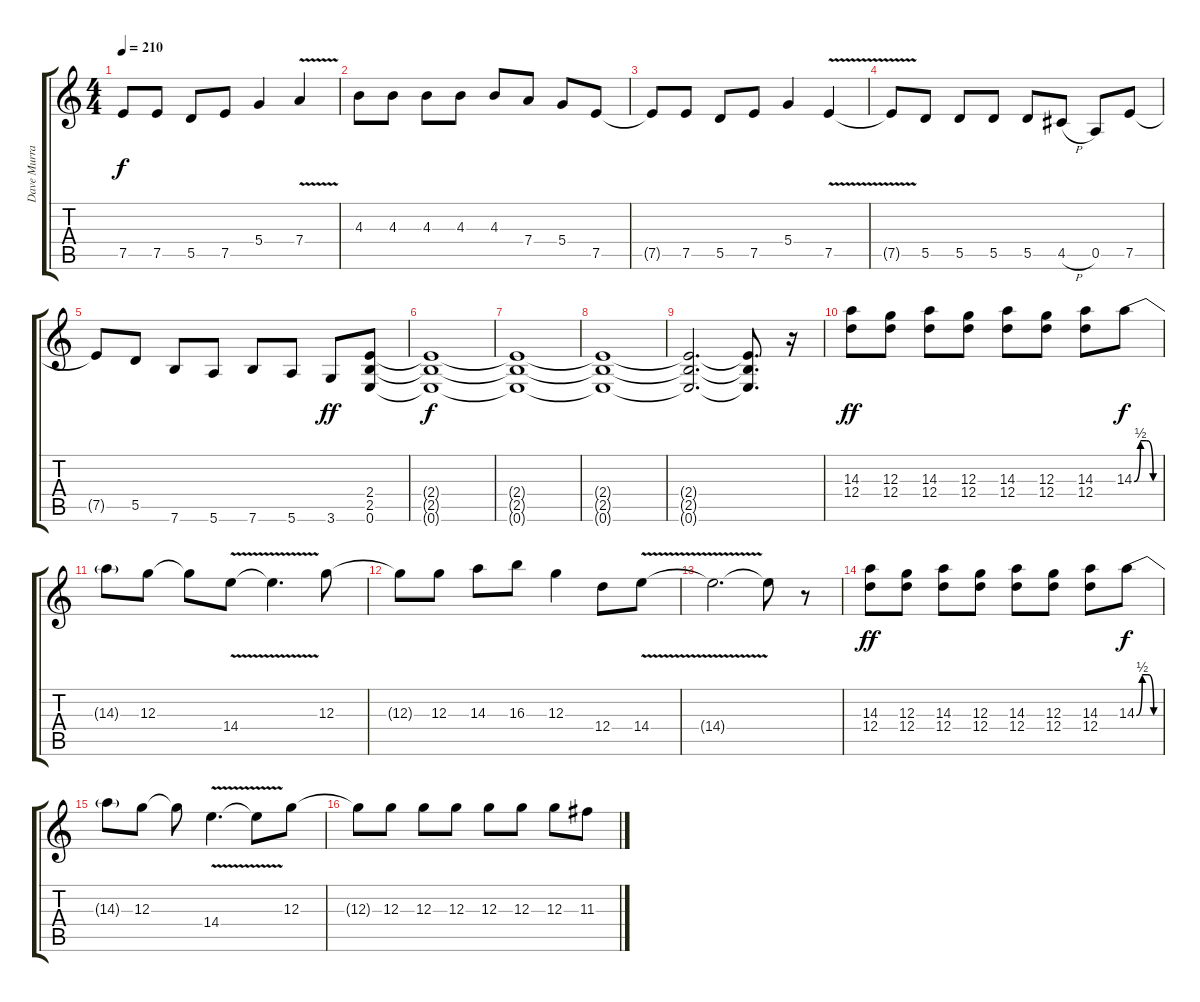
\track ("Dave Murray" "Dave Murra") {instrument distortionguitar}
\staff {score tabs}
\tuning (E4 B3 G3 D3 A2 E2) {hide}
\ts (4 4)
\tempo 210
\clef g2
\ks c
7.5{t}.8{dy f} 7.5.8 5.5.8 7.5.8 5.4.4 7.4{v}.4 |
4.3.8 4.3.8 4.3.8 4.3.8 4.3.8 7.4.8 5.4.8 7.5.8 |
7.5{t}.8 7.5.8 5.5.8 7.5.8 5.4.4 7.5{v}.4 |
7.5{t}.8 5.5.8 5.5.8 5.5.8 5.5.8 4.5{h}.8 0.5.8 7.5.8 |
7.5{t}.8 5.5.8 7.6.8 5.6.8 7.6.8 5.6.8 3.6.8{dy ff} (2.4 2.5 0.6).8 |
(2.4{t} 2.5{t} 0.6{t}).1{dy f} |
(2.4{t} 2.5{t} 0.6{t}).1 |
(2.4{t} 2.5{t} 0.6{t}).1 |
(2.4{t} 2.5{t} 0.6{t}).2{d} (2.4{t} 2.5{t} 0.6{t}).8{d} r.16 |
(14.3 12.4).8{dy ff} (12.3 12.4).8 (14.3 12.4).8 (12.3 12.4).8 (14.3 12.4).8 (12.3 12.4).8 (14.3 12.4).8 14.3{be (custom 0 0 15 2 30 2 45 0 60 0)}.8{dy f} |
14.3{t}.8 12.3.8 12.3{t}.8 14.4{v}.8 14.4{t}.4{d} 12.3.8 |
12.3{t}.8 12.3.8 14.3.8 16.3.8 12.3.4 12.4.8 14.4{v}.8 |
14.4{t}.2{d} 14.4{t}.8 r.8 |
(14.3 12.4).8{dy ff} (12.3 12.4).8 (14.3 12.4).8 (12.3 12.4).8 (14.3 12.4).8 (12.3 12.4).8 (14.3 12.4).8 14.3{be (custom 0 0 15 2 30 2 45 0 60 0)}.8{dy f} |
14.3{t}.8 12.3.8 12.3{t}.8 14.4{v}.4{d} 14.4{t}.8 12.3.8 |
12.3{t}.8 12.3.8 12.3.8 12.3.8 12.3.8 12.3.8 12.3.8 11.3.8
